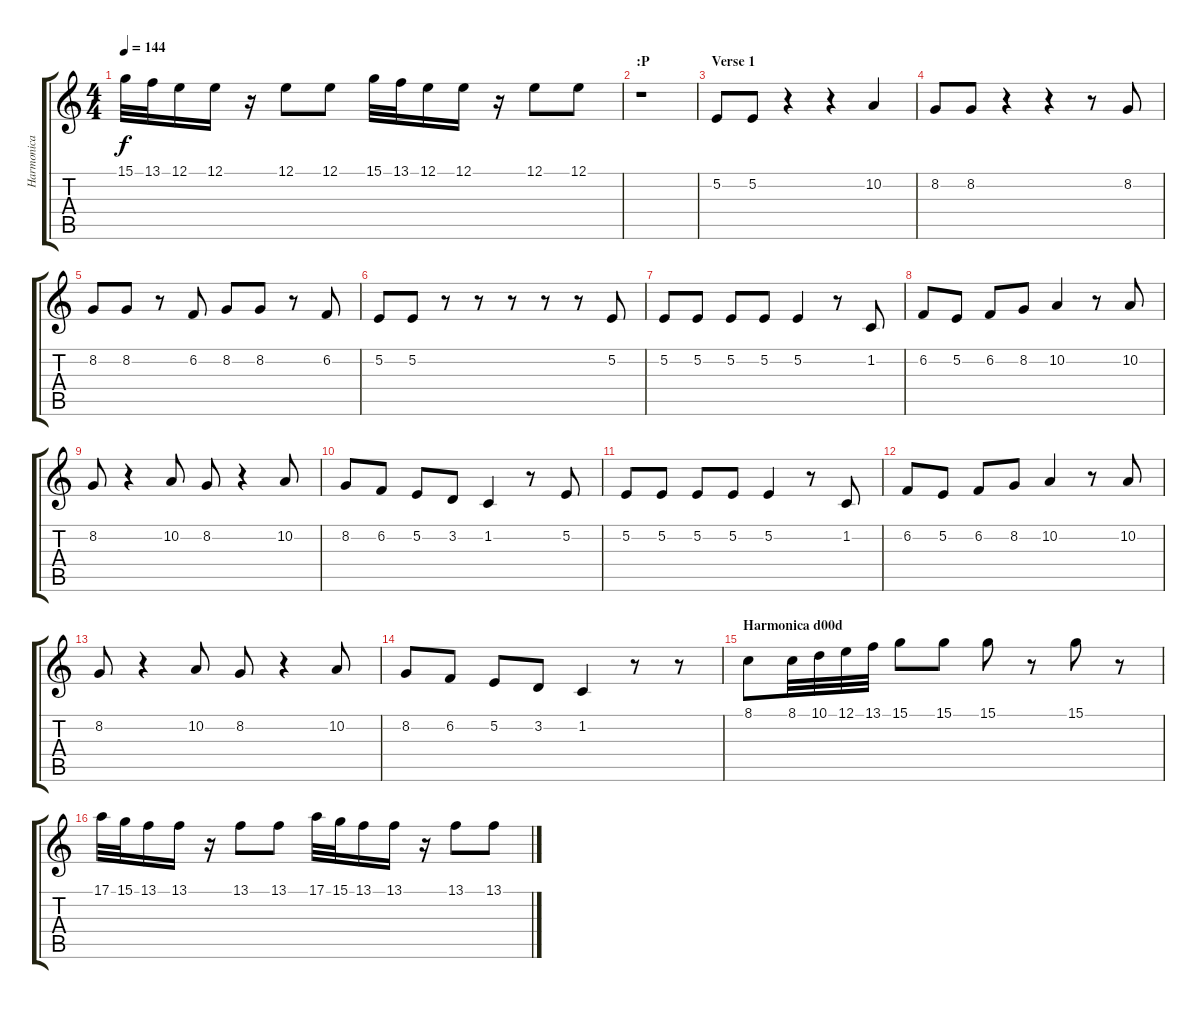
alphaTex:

\track ("Harmonica 3rds / Voice" "Harmonica ") {instrument harmonica}
\staff {score tabs}
\tuning (E4 B3 G3 D3 A2 E2) {hide}
\ts (4 4)
\tempo 144
\clef g2
\ks c
15.1.32{dy f} 13.1.32 12.1.16 12.1.16 r.16 12.1.8 12.1.8 15.1.32 13.1.32 12.1.16 12.1.16 r.16 12.1.8 12.1.8 |
\section ("" ":P")
r.1{instrument oboe} |
\section ("" "Verse 1")
5.2.8{instrument oboe} 5.2.8 r.4 r.4 10.2.4 |
8.2.8 8.2.8 r.4 r.4 r.8 8.2.8 |
8.2.8 8.2.8 r.8 6.2.8 8.2.8 8.2.8 r.8 6.2.8 |
5.2.8 5.2.8 r.8 r.8 r.8 r.8 r.8 5.2.8 |
5.2.8 5.2.8 5.2.8 5.2.8 5.2.4 r.8 1.2.8 |
6.2.8 5.2.8 6.2.8 8.2.8 10.2.4 r.8 10.2.8 |
8.2.8 r.4 10.2.8 8.2.8 r.4 10.2.8 |
8.2.8 6.2.8 5.2.8 3.2.8 1.2.4 r.8{instrument choiraahs} 5.2.8 |
5.2.8 5.2.8 5.2.8 5.2.8 5.2.4 r.8 1.2.8 |
6.2.8 5.2.8 6.2.8 8.2.8 10.2.4 r.8 10.2.8 |
8.2.8 r.4 10.2.8 8.2.8 r.4 10.2.8 |
8.2.8 6.2.8 5.2.8 3.2.8 1.2.4 r.8 r.8 |
\section ("" "Harmonica d00d")
8.1.8{instrument harmonica} 8.1.32 10.1.32 12.1.32 13.1.32 15.1.8 15.1.8 15.1.8 r.8 15.1.8 r.8 |
17.1.32 15.1.32 13.1.16 13.1.16 r.16 13.1.8 13.1.8 17.1.32 15.1.32 13.1.16 13.1.16 r.16 13.1.8 13.1.8
